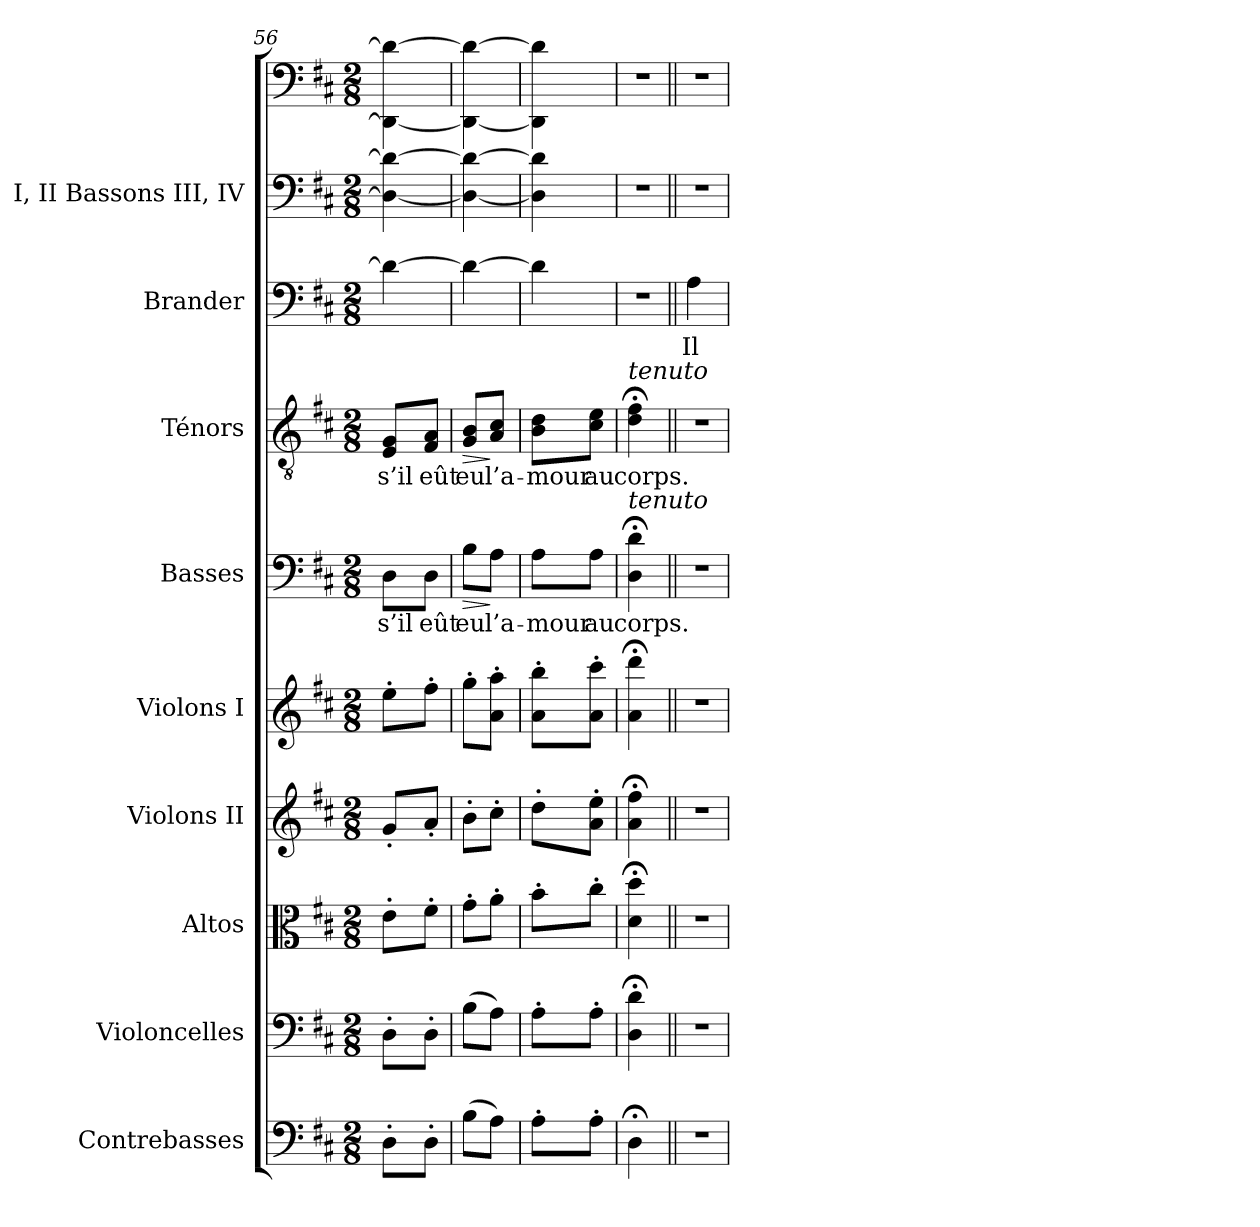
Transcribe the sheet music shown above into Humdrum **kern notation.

**kern	**kern	**kern	**kern	**kern	**kern	**text	**dynam	**kern	**text	**dynam	**kern	**text	**kern	**kern
*part9	*part8	*part7	*part6	*part5	*part4	*part4	*part4	*part3	*part3	*part3	*part2	*part2	*part1	*part1
*staff10	*staff9	*staff8	*staff7	*staff6	*staff5	*staff5	*staff5	*staff4	*staff4	*staff4	*staff3	*staff3	*staff2	*staff1
*I"Contrebasses	*I"Violoncelles	*I"Altos	*I"Violons II	*I"Violons I	*I"Basses	*	*	*I"Ténors	*	*	*I"Brander	*	*I"I, II   Bassons   III, IV	*
*clefF4	*clefF4	*clefC3	*clefG2	*clefG2	*clefF4	*	*	*clefGv2	*	*	*clefF4	*	*clefF4	*clefF4
*ITrd7c12	*	*	*	*	*	*	*	*ITrd7c12	*	*	*	*	*	*
*k[f#c#]	*k[f#c#]	*k[f#c#]	*k[f#c#]	*k[f#c#]	*k[f#c#]	*	*	*k[f#c#]	*	*	*k[f#c#]	*	*k[f#c#]	*k[f#c#]
*D:	*D:	*D:	*D:	*D:	*D:	*	*	*D:	*	*	*D:	*	*D:	*D:
*M2/8	*M2/8	*M2/8	*M2/8	*M2/8	*M2/8	*	*	*M2/8	*	*	*M2/8	*	*M2/8	*M2/8
=56	=56	=56	=56	=56	=56	=56	=56	=56	=56	=56	=56	=56	=56	=56
!	!	!	!	!	!	!LO:LY:b:color=#000000	!	!	!	!	!	!	!	!
!	!	!	!	!	!	!	!	!	!LO:LY:b:color=#000000	!	!	!	!	!
8DD'i\L	8D'i\L	8e'i\L	8g'i/L	8ee'i\L	8Di\L	s’il	.	8EEi/ 8GGi/L	s’il	.	4di\_>	.	4Di\_< 4di_>	4DDi\_< 4di_>
!	!	!	!	!	!	!LO:LY:b:color=#000000	!	!	!	!	!	!	!	!
!	!	!	!	!	!	!	!	!	!LO:LY:b:color=#000000	!	!	!	!	!
8DD'i\J	8D'i\J	8f#'i\J	8a'i/J	8ff#'i\J	8Di\J	eût	.	8FF#i/ 8AAi/J	eût	.	.	.	.	.
=57	=57	=57	=57	=57	=57	=57	=57	=57	=57	=57	=57	=57	=57	=57
!	!	!	!	!	!	!LO:LY:b:color=#000000	!LO:HP:b	!	!	!	!	!	!	!
!	!	!	!	!	!	!	!	!	!LO:LY:b:color=#000000	!LO:HP:b	!	!	!	!
(8BBi\L	(8Bi\L	8g'i\L	8b'i\L	8gg'i\L	8Bi\L	eu	>	8GGi/ 8BBi/L	eu	>	4di\_>	.	4Di\_< 4di_>	4DDi\_< 4di_>
!	!	!	!	!	!	!LO:LY:b:color=#000000	!	!	!	!	!	!	!	!
!	!	!	!	!	!	!	!	!	!LO:LY:b:color=#000000	!	!	!	!	!
8AAi\J)	8Ai\J)	8a'i\J	8cc#'i\J	8ai'\ 8aai'\J	8Ai\J	l’a-	]	8AAi/ 8C#i/J	l’a-	]	.	.	.	.
=58	=58	=58	=58	=58	=58	=58	=58	=58	=58	=58	=58	=58	=58	=58
!	!	!	!	!	!	!LO:LY:b:color=#000000	!	!	!	!	!	!	!	!
!	!	!	!	!	!	!	!	!	!LO:LY:b:color=#000000	!	!	!	!	!
8AA'i\L	8A'i\L	8b'i\L	8dd'i\L	8ai'\ 8bbi'\L	8Ai\L	-mour	.	8BBi\ 8Di\L	-mour	.	4di\]	.	4Di\] 4di]	4DDi\] 4di]
!	!	!	!	!	!	!LO:LY:b:color=#000000	!	!	!	!	!	!	!	!
!	!	!	!	!	!	!	!	!	!LO:LY:b:color=#000000	!	!	!	!	!
8AA'i\J	8A'i\J	8cc#'i\J	8ai'\ 8eei'\J	8ai'\ 8ccc#i'\J	8Ai\J	au	.	8C#i\ 8Ei\J	au	.	.	.	.	.
=59	=59	=59	=59	=59	=59	=59	=59	=59	=59	=59	=59	=59	=59	=59
!	!	!	!	!	!	!LO:LY:b:color=#000000	!	!	!	!	!	!	!	!
!	!	!	!	!	!	!	!	!LO:TX:a:i:t=tenuto	!	!	!	!	!	!
!	!	!	!	!	!LO:TX:a:i:t=tenuto	!	!	!	!	!	!	!	!	!
!	!	!	!	!	!	!	!	!	!LO:LY:b:color=#000000	!	!LO:N:vis=1	!	!LO:N:vis=1	!LO:N:vis=1
4DD;i\	4Di\; 4di;	4di\; 4ddi;	4ai\; 4ff#i;	4ai\; 4dddi;	4Di\; 4di;	corps.	.	4Di\; 4F#i;	corps.	.	4r	.	4r	4r
!!LO:PB:g=z
=60||	=60||	=60||	=60||	=60||	=60||	=60||	=60||	=60||	=60||	=60||	=60||	=60||	=60||	=60||
!LO:N:vis=1	!LO:N:vis=1	!LO:N:vis=1	!LO:N:vis=1	!LO:N:vis=1	!LO:N:vis=1	!	!	!LO:N:vis=1	!	!	!	!	!	!
!	!	!	!	!	!	!	!	!	!	!	!	!LO:LY:b:color=#000000	!LO:N:vis=1	!LO:N:vis=1
4r	4r	4r	4r	4r	4r	.	.	4r	.	.	4Ai\	Il	4r	4r
=	=	=	=	=	=	=	=	=	=	=	=	=	=	=
*-	*-	*-	*-	*-	*-	*-	*-	*-	*-	*-	*-	*-	*-	*-
